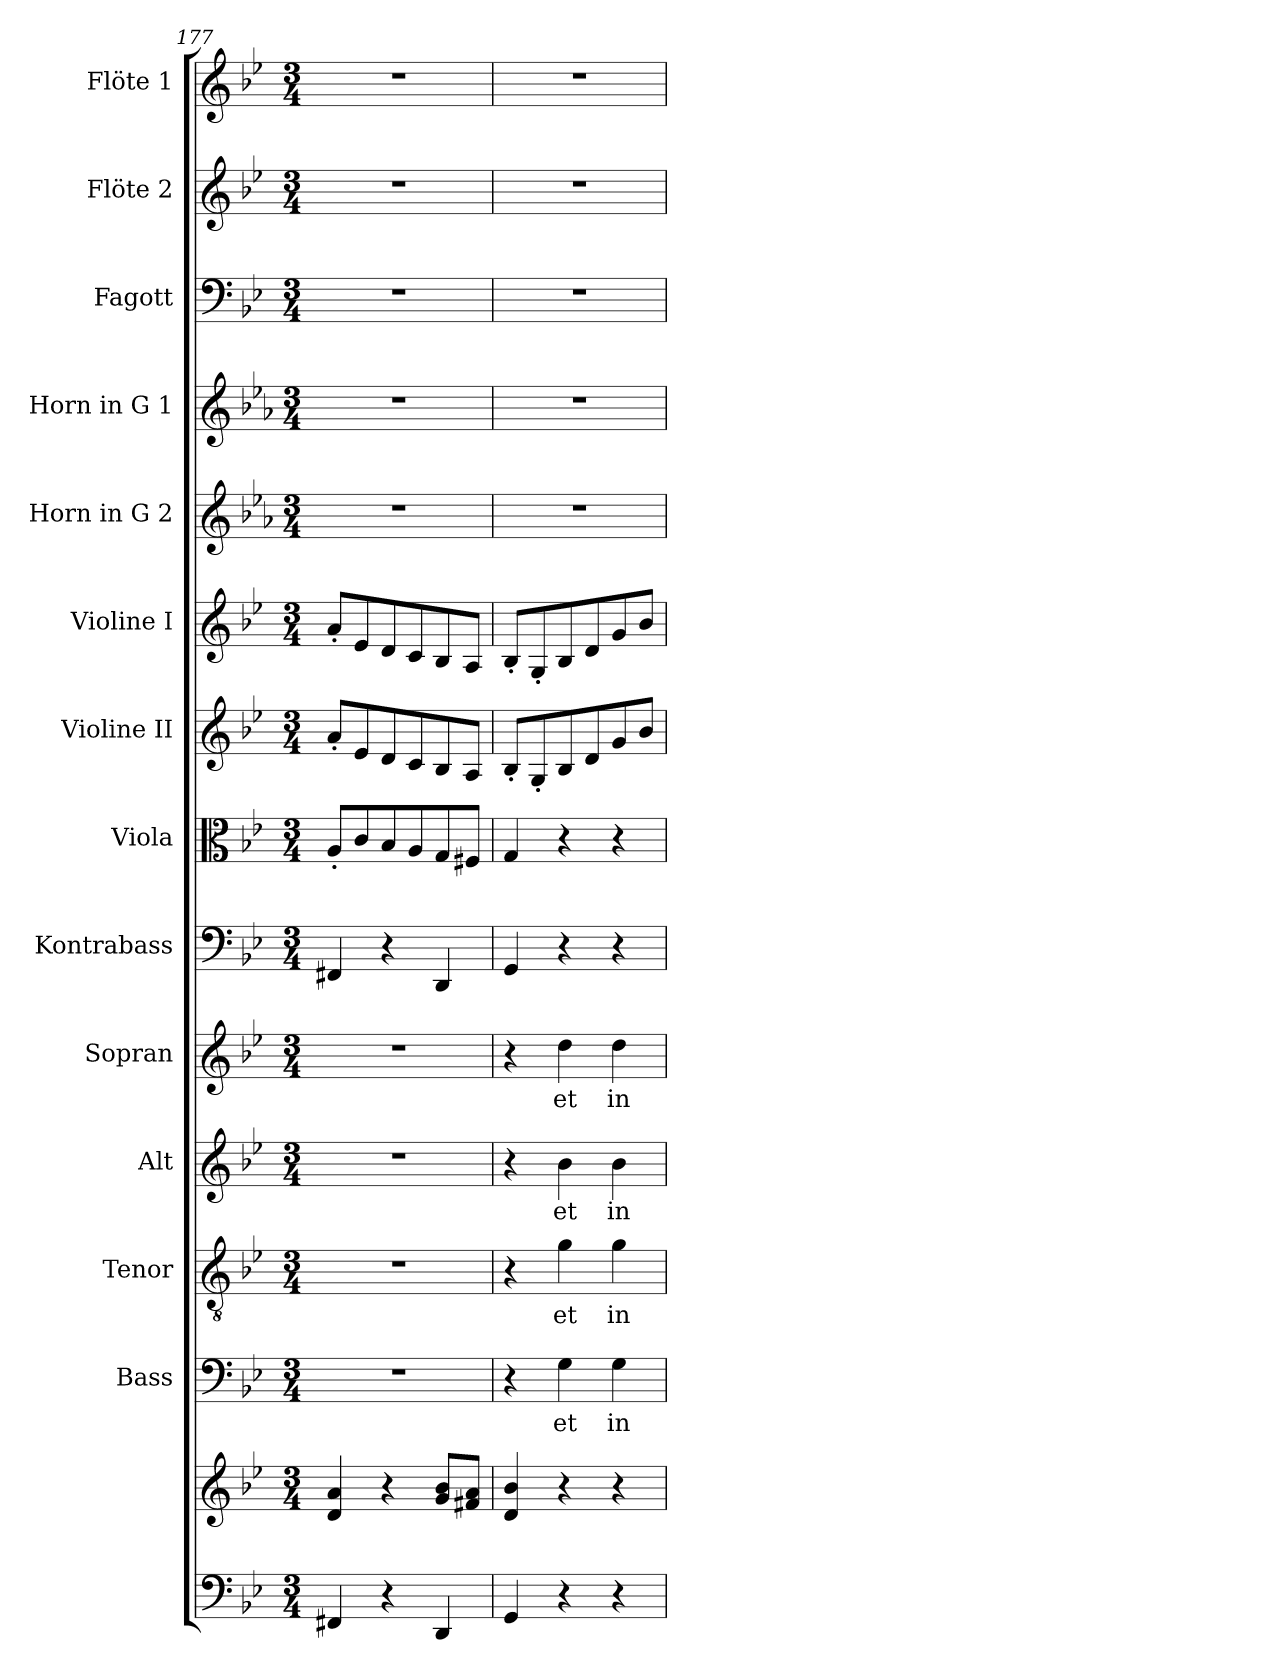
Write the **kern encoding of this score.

**kern	**kern	**kern	**text	**kern	**text	**kern	**text	**kern	**text	**kern	**kern	**kern	**kern	**kern	**kern	**kern	**kern	**kern
*part14	*part14	*part13	*part13	*part12	*part12	*part11	*part11	*part10	*part10	*part9	*part8	*part7	*part6	*part5	*part4	*part3	*part2	*part1
*staff15	*staff14	*staff13	*staff13	*staff12	*staff12	*staff11	*staff11	*staff10	*staff10	*staff9	*staff8	*staff7	*staff6	*staff5	*staff4	*staff3	*staff2	*staff1
*	*	*I"Bass	*	*I"Tenor	*	*I"Alt	*	*I"Sopran	*	*I"Kontrabass	*I"Viola	*I"Violine II	*I"Violine I	*I"Horn in G 2	*I"Horn in G 1	*I"Fagott	*I"Flöte 2	*I"Flöte 1
*	*	*I'B.	*	*I'T.	*	*I'A.	*	*I'S.	*	*I'Kb.	*I'Vla.	*I'Vl. II	*I'Vl. I	*	*	*I'Fg.	*I'Fl. 2	*I'Fl. 1
*clefF4	*clefG2	*clefF4	*	*clefGv2	*	*clefG2	*	*clefG2	*	*clefF4	*clefC3	*clefG2	*clefG2	*clefG2	*clefG2	*clefF4	*clefG2	*clefG2
*	*	*	*	*	*	*	*	*	*	*ITrd7c12	*	*	*	*ITrd3c5	*ITrd3c5	*	*	*
*k[b-e-]	*k[b-e-]	*k[b-e-]	*	*k[b-e-]	*	*k[b-e-]	*	*k[b-e-]	*	*k[b-e-]	*k[b-e-]	*k[b-e-]	*k[b-e-]	*k[b-e-]	*k[b-e-]	*k[b-e-]	*k[b-e-]	*k[b-e-]
*B-:	*B-:	*B-:	*	*B-:	*	*B-:	*	*B-:	*	*B-:	*B-:	*B-:	*B-:	*B-:	*B-:	*B-:	*B-:	*B-:
*M3/4	*M3/4	*M3/4	*	*M3/4	*	*M3/4	*	*M3/4	*	*M3/4	*M3/4	*M3/4	*M3/4	*M3/4	*M3/4	*M3/4	*M3/4	*M3/4
=177	=177	=177	=177	=177	=177	=177	=177	=177	=177	=177	=177	=177	=177	=177	=177	=177	=177	=177
4FF#X/	4d/ 4a/	2.r	.	2.r	.	2.r	.	2.r	.	4FFF#X/	8A'</L	8a'</L	8a'</L	2.r	2.r	2.r	2.r	2.r
.	.	.	.	.	.	.	.	.	.	.	8c/	8e-/	8e-/	.	.	.	.	.
4r	4r	.	.	.	.	.	.	.	.	4r	8B-/	8d/	8d/	.	.	.	.	.
.	.	.	.	.	.	.	.	.	.	.	8A/	8c/	8c/	.	.	.	.	.
4DD/	8g/ 8b-/L	.	.	.	.	.	.	.	.	4DDD/	8G/	8B-/	8B-/	.	.	.	.	.
.	8f#X/ 8a/J	.	.	.	.	.	.	.	.	.	8F#X/J	8A/J	8A/J	.	.	.	.	.
=178	=178	=178	=178	=178	=178	=178	=178	=178	=178	=178	=178	=178	=178	=178	=178	=178	=178	=178
4GG/	4d/ 4b-/	4r	.	4r	.	4r	.	4r	.	4GGG/	4G/	8B-'</L	8B-'</L	2.r	2.r	2.r	2.r	2.r
.	.	.	.	.	.	.	.	.	.	.	.	8G'</	8G'</	.	.	.	.	.
!	!	!	!LO:LY:b	!	!LO:LY:b	!	!LO:LY:b	!	!LO:LY:b	!	!	!	!	!	!	!	!	!
4r	4r	4G\	et	4g\	et	4b-\	et	4dd\	et	4r	4r	8B-/	8B-/	.	.	.	.	.
.	.	.	.	.	.	.	.	.	.	.	.	8d/	8d/	.	.	.	.	.
!	!	!	!LO:LY:b	!	!LO:LY:b	!	!LO:LY:b	!	!LO:LY:b	!	!	!	!	!	!	!	!	!
4r	4r	4G\	in	4g\	in	4b-\	in	4dd\	in	4r	4r	8g/	8g/	.	.	.	.	.
.	.	.	.	.	.	.	.	.	.	.	.	8b-/J	8b-/J	.	.	.	.	.
=	=	=	=	=	=	=	=	=	=	=	=	=	=	=	=	=	=	=
*-	*-	*-	*-	*-	*-	*-	*-	*-	*-	*-	*-	*-	*-	*-	*-	*-	*-	*-
